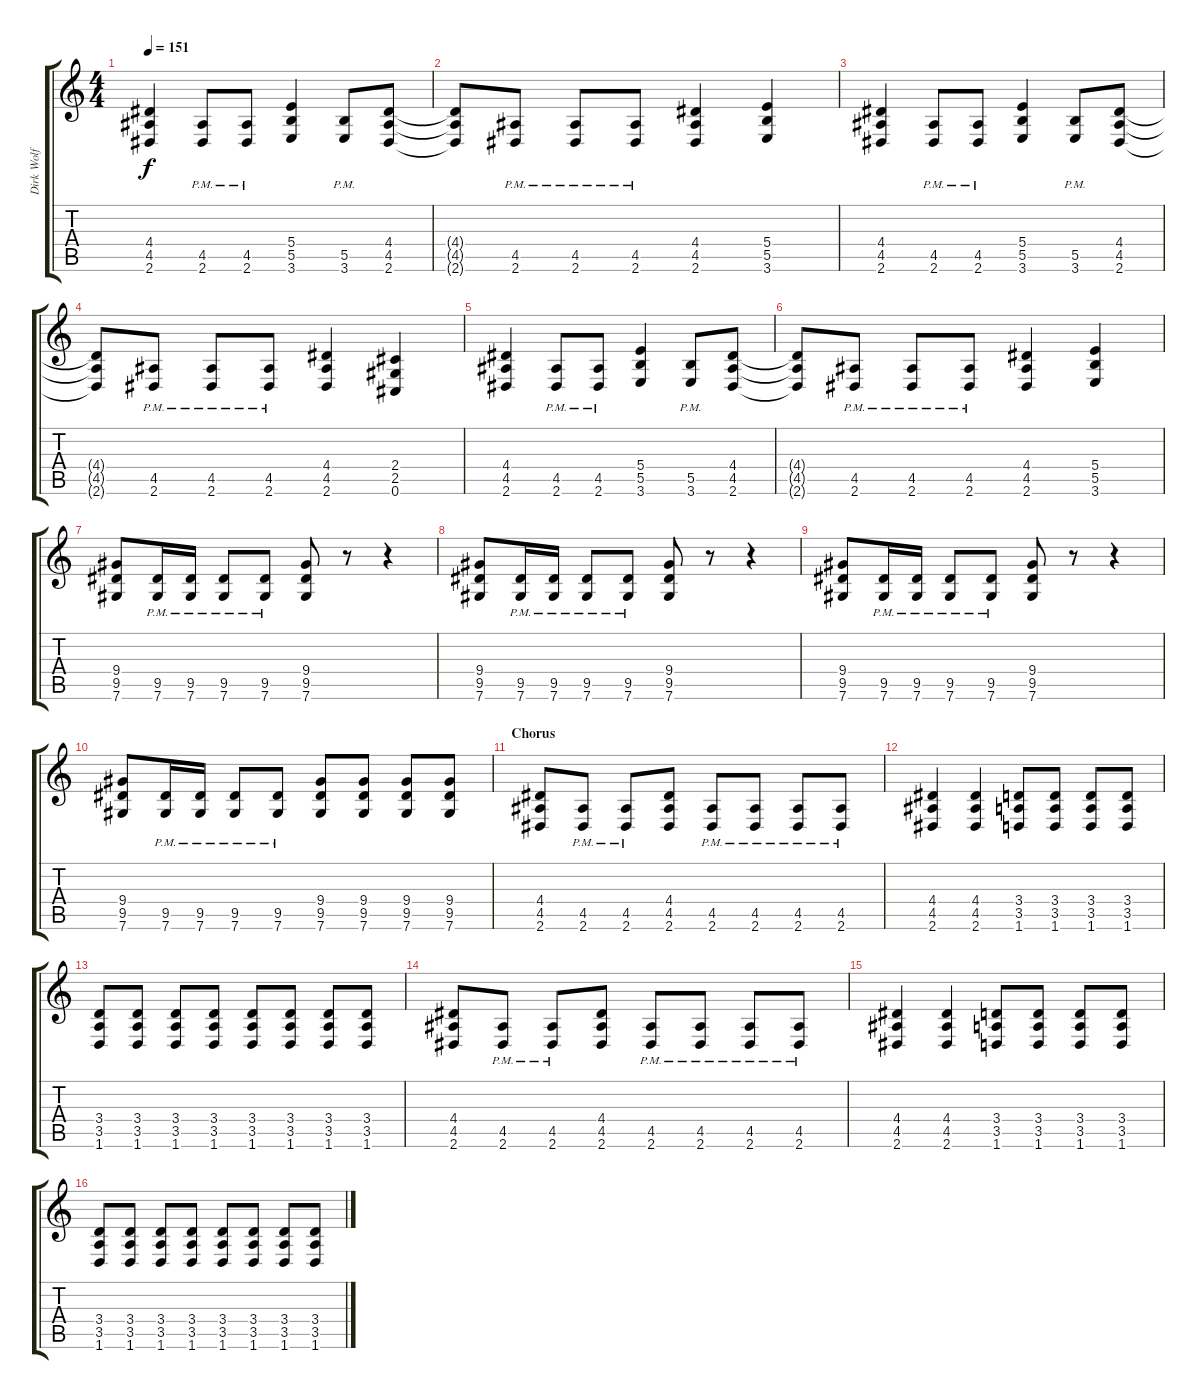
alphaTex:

\track ("Dirk Wolf" "Dirk Wolf") {instrument distortionguitar}
\staff {score tabs}
\tuning (Db4 Ab3 E3 B2 Gb2 Db2) {hide}
\ts (4 4)
\tempo 151
\clef g2
\ks c
(4.4 4.5 2.6).4{dy f} (4.5{pm} 2.6{pm}).8 (4.5{pm} 2.6{pm}).8 (5.4 5.5 3.6).4 (5.5{pm} 3.6{pm}).8 (4.4 4.5 2.6).8 |
(4.4{t} 4.5{t} 2.6{t}).8 (4.5{pm} 2.6{pm}).8 (4.5{pm} 2.6{pm}).8 (4.5{pm} 2.6{pm}).8 (4.4 4.5 2.6).4 (5.4 5.5 3.6).4 |
(4.4 4.5 2.6).4 (4.5{pm} 2.6{pm}).8 (4.5{pm} 2.6{pm}).8 (5.4 5.5 3.6).4 (5.5{pm} 3.6{pm}).8 (4.4 4.5 2.6).8 |
(4.4{t} 4.5{t} 2.6{t}).8 (4.5{pm} 2.6{pm}).8 (4.5{pm} 2.6{pm}).8 (4.5{pm} 2.6{pm}).8 (4.4 4.5 2.6).4 (2.4 2.5 0.6).4 |
(4.4 4.5 2.6).4 (4.5{pm} 2.6{pm}).8 (4.5{pm} 2.6{pm}).8 (5.4 5.5 3.6).4 (5.5{pm} 3.6{pm}).8 (4.4 4.5 2.6).8 |
(4.4{t} 4.5{t} 2.6{t}).8 (4.5{pm} 2.6{pm}).8 (4.5{pm} 2.6{pm}).8 (4.5{pm} 2.6{pm}).8 (4.4 4.5 2.6).4 (5.4 5.5 3.6).4 |
(9.4 9.5 7.6).8 (9.5{pm} 7.6{pm}).16 (9.5{pm} 7.6{pm}).16 (9.5{pm} 7.6{pm}).8 (9.5{pm} 7.6{pm}).8 (9.4 9.5 7.6).8 r.8 r.4 |
(9.4 9.5 7.6).8 (9.5{pm} 7.6{pm}).16 (9.5{pm} 7.6{pm}).16 (9.5{pm} 7.6{pm}).8 (9.5{pm} 7.6{pm}).8 (9.4 9.5 7.6).8 r.8 r.4 |
(9.4 9.5 7.6).8 (9.5{pm} 7.6{pm}).16 (9.5{pm} 7.6{pm}).16 (9.5{pm} 7.6{pm}).8 (9.5{pm} 7.6{pm}).8 (9.4 9.5 7.6).8 r.8 r.4 |
(9.4 9.5 7.6).8 (9.5{pm} 7.6{pm}).16 (9.5{pm} 7.6{pm}).16 (9.5{pm} 7.6{pm}).8 (9.5{pm} 7.6{pm}).8 (9.4 9.5 7.6).8 (9.4 9.5 7.6).8 (9.4 9.5 7.6).8 (9.4 9.5 7.6).8 |
\section ("" "Chorus")
(4.4 4.5 2.6).8 (4.5{pm} 2.6{pm}).8 (4.5{pm} 2.6{pm}).8 (4.4 4.5 2.6).8 (4.5{pm} 2.6{pm}).8 (4.5{pm} 2.6{pm}).8 (4.5{pm} 2.6{pm}).8 (4.5{pm} 2.6{pm}).8 |
(4.4 4.5 2.6).4 (4.4 4.5 2.6).4 (3.4 3.5 1.6).8 (3.4 3.5 1.6).8 (3.4 3.5 1.6).8 (3.4 3.5 1.6).8 |
(3.4 3.5 1.6).8 (3.4 3.5 1.6).8 (3.4 3.5 1.6).8 (3.4 3.5 1.6).8 (3.4 3.5 1.6).8 (3.4 3.5 1.6).8 (3.4 3.5 1.6).8 (3.4 3.5 1.6).8 |
(4.4 4.5 2.6).8 (4.5{pm} 2.6{pm}).8 (4.5{pm} 2.6{pm}).8 (4.4 4.5 2.6).8 (4.5{pm} 2.6{pm}).8 (4.5{pm} 2.6{pm}).8 (4.5{pm} 2.6{pm}).8 (4.5{pm} 2.6{pm}).8 |
(4.4 4.5 2.6).4 (4.4 4.5 2.6).4 (3.4 3.5 1.6).8 (3.4 3.5 1.6).8 (3.4 3.5 1.6).8 (3.4 3.5 1.6).8 |
(3.4 3.5 1.6).8 (3.4 3.5 1.6).8 (3.4 3.5 1.6).8 (3.4 3.5 1.6).8 (3.4 3.5 1.6).8 (3.4 3.5 1.6).8 (3.4 3.5 1.6).8 (3.4 3.5 1.6).8
